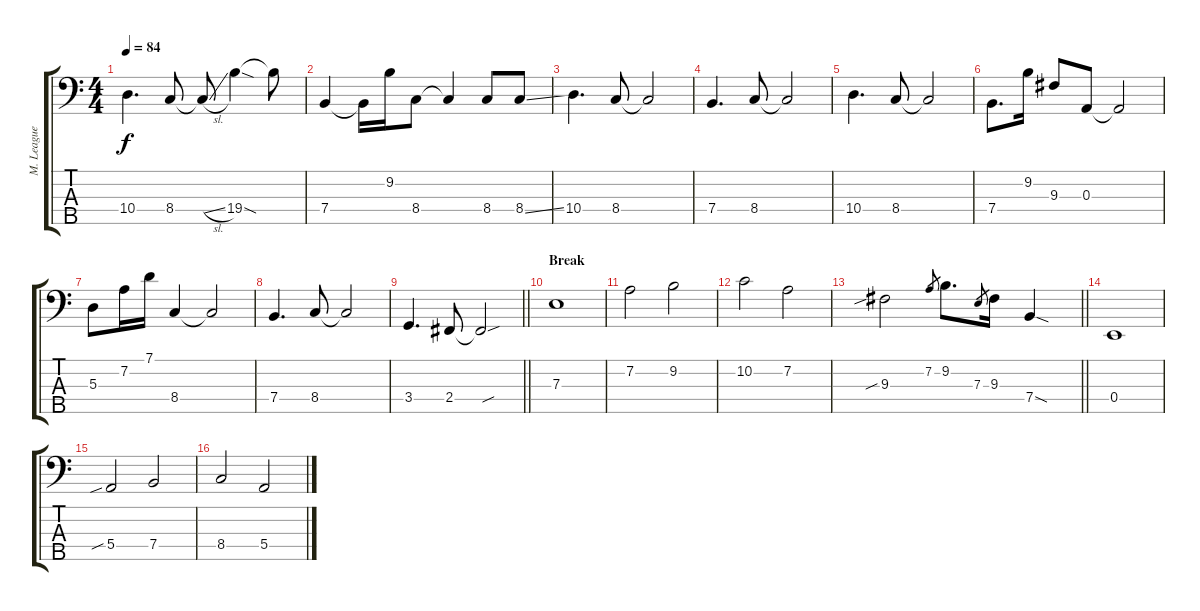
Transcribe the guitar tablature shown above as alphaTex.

\track ("M. League - Bass" "M. League ") {instrument electricbassfinger}
\staff {score tabs}
\tuning (G2 D2 A1 E1 B0) {hide}
\ts (4 4)
\tempo 84
\clef f4
\ks c
10.4.4{d dy f} 8.4.8 8.4{sl t}.8 19.4{sod}.4 19.4{t}.8 |
7.4.4 7.4{t}.16 9.2.16 8.4.8 8.4{t}.4 8.4.8 8.4{ss}.8 |
10.4.4{d} 8.4.8 8.4{t}.2 |
7.4.4{d} 8.4.8 8.4{t}.2 |
10.4.4{d} 8.4.8 8.4{t}.2 |
7.4.8{d} 9.2.16 9.3.8 0.3.8 0.3{t}.2 |
5.3.8 7.2.16 7.1.16 8.4.4 8.4{t}.2 |
7.4.4{d} 8.4.8 8.4{t}.2 |
\barLineRight lightlight
3.4.4{d} 2.4.8 2.4{sou t}.2 |
\section ("" "Break")
7.3.1 |
7.2.2 9.2.2 |
10.2.2 7.2.2 |
\barLineRight lightlight
9.3{sib}.2 7.2.8{gr} 9.2.8{d} 7.3.8{gr} 9.3.16 7.4{sod}.4 |
0.4.1 |
5.4{sib}.2 7.4.2 |
8.4.2 5.4.2
